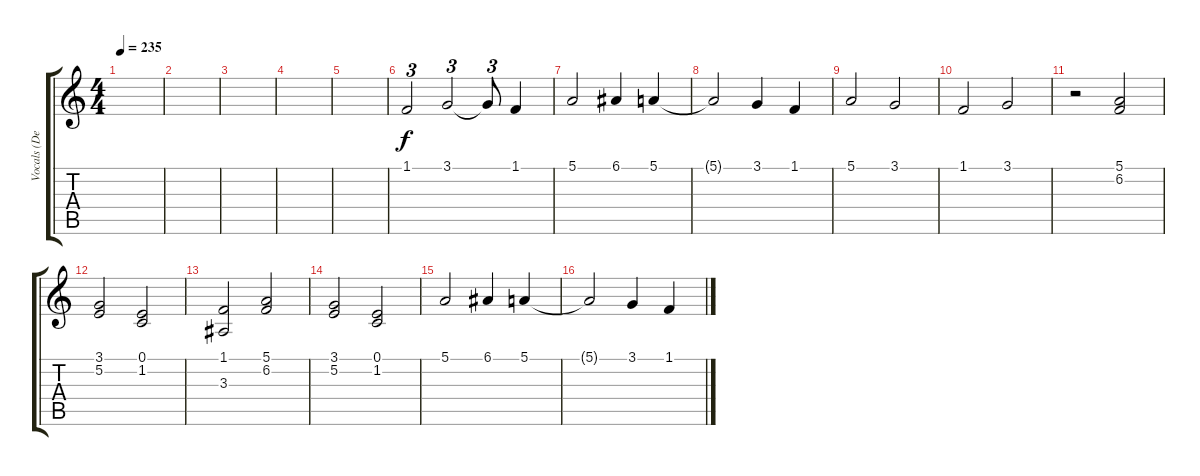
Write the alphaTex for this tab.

\track ("Vocals (Deryck Whibley)" "Vocals (De") {instrument tenorsax}
\staff {score tabs}
\tuning (E4 B3 G3 D3 A2 E2) {hide}
\ts (4 4)
\tempo 235
\clef g2
\ks c
|
|
|
|
|
1.1.2{tu (3 2)} 3.1.2{tu (3 2)} 3.1{t}.8{tu (3 2)} 1.1.4 |
5.1.2 6.1.4 5.1.4 |
5.1{t}.2 3.1.4 1.1.4 |
5.1.2 3.1.2 |
1.1.2 3.1.2 |
r.2 (5.1 6.2).2 |
(3.1 5.2).2 (0.1 1.2).2 |
(1.1 3.3).2 (5.1 6.2).2 |
(3.1 5.2).2 (0.1 1.2).2 |
5.1.2 6.1.4 5.1.4 |
5.1{t}.2 3.1.4 1.1.4
